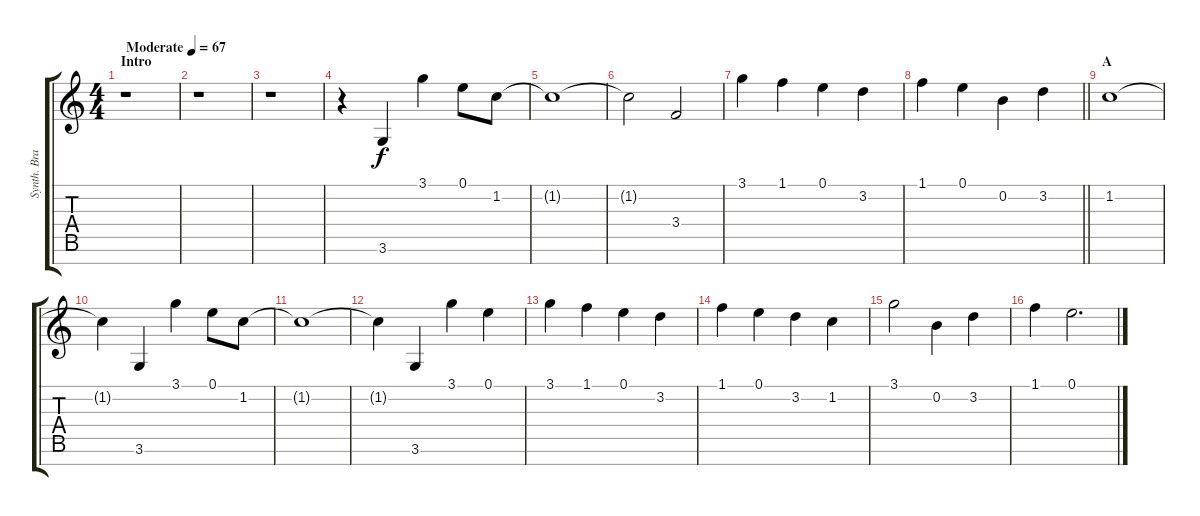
\track ("Synth. Brass" "Synth. Bra") {instrument synthbrass1}
\staff {score tabs}
\tuning (E5 B4 G4 D4 A3 E3 B2) {hide}
\ts (4 4)
\section ("" "Intro")
\tempo (67 "Moderate")
\clef g2
\ks c
r.1{dy f instrument synthbrass1} |
r.1 |
r.1 |
r.4 3.6.4 3.1.4 0.1.8 1.2.8 |
1.2{t}.1 |
1.2{t}.2 3.4.2 |
3.1.4 1.1.4 0.1.4 3.2.4 |
\barLineRight lightlight
1.1.4 0.1.4 0.2.4 3.2.4 |
\section ("" "A")
1.2.1 |
1.2{t}.4 3.6.4 3.1.4 0.1.8 1.2.8 |
1.2{t}.1 |
1.2{t}.4 3.6.4 3.1.4 0.1.4 |
3.1.4 1.1.4 0.1.4 3.2.4 |
1.1.4 0.1.4 3.2.4 1.2.4 |
3.1.2 0.2.4 3.2.4 |
1.1.4 0.1.2{d}
